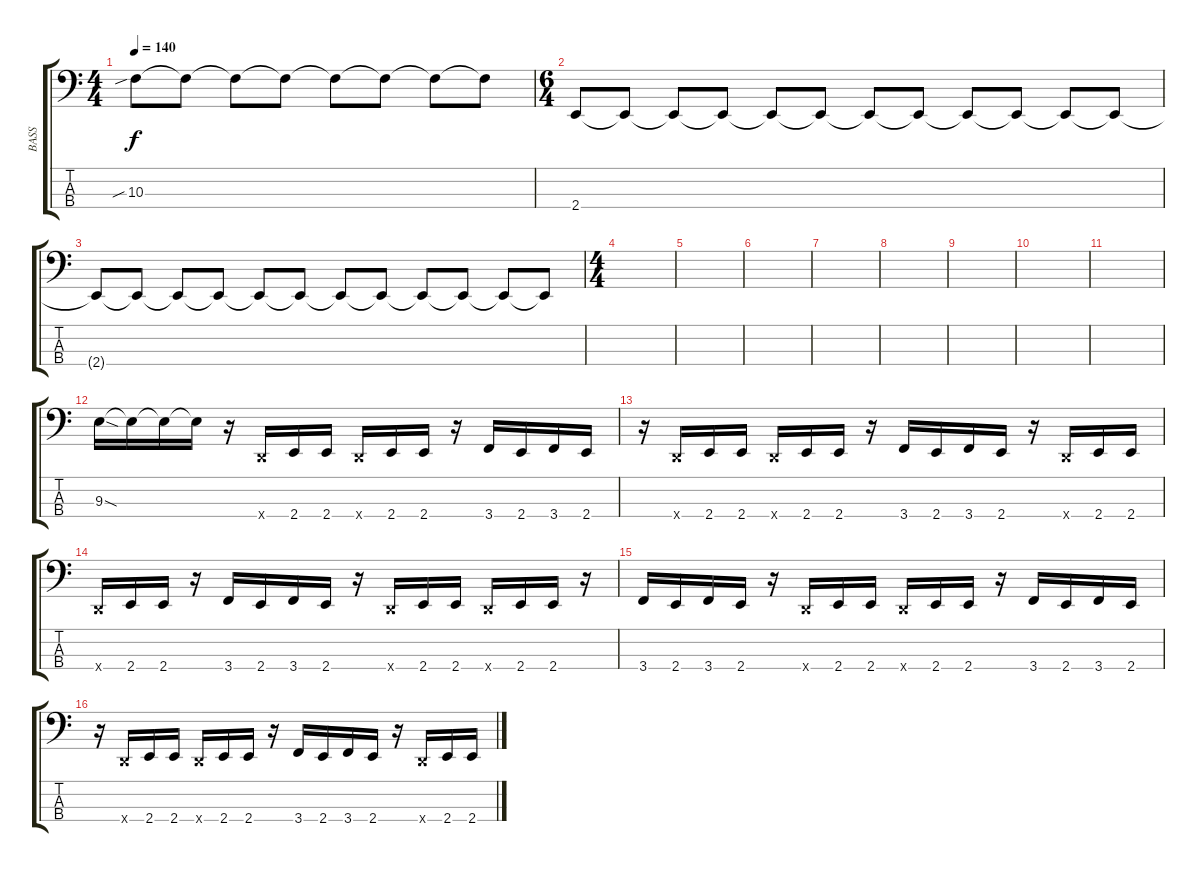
\track ("BASS" "BASS") {instrument electricbassfinger}
\staff {score tabs}
\tuning (F2 C2 G1 D1) {hide}
\ts (4 4)
\tempo 140
\clef f4
\ks c
10.3{sib}.8{dy f} 10.3{t}.8 10.3{t}.8 10.3{t}.8 10.3{t}.8 10.3{t}.8 10.3{t}.8 10.3{t}.8 |
\ts (6 4)
2.4.8 2.4{t}.8 2.4{t}.8 2.4{t}.8 2.4{t}.8 2.4{t}.8 2.4{t}.8 2.4{t}.8 2.4{t}.8 2.4{t}.8 2.4{t}.8 2.4{t}.8 |
2.4{t}.8 2.4{t}.8 2.4{t}.8 2.4{t}.8 2.4{t}.8 2.4{t}.8 2.4{t}.8 2.4{t}.8 2.4{t}.8 2.4{t}.8 2.4{t}.8 2.4{t}.8 |
\ts (4 4)
|
|
|
|
|
|
|
|
9.3{sod}.16 9.3{t}.16 9.3{t}.16 9.3{t}.16 r.16 0.4{x}.16 2.4.16 2.4.16 0.4{x}.16 2.4.16 2.4.16 r.16 3.4.16 2.4.16 3.4.16 2.4.16 |
r.16 0.4{x}.16 2.4.16 2.4.16 0.4{x}.16 2.4.16 2.4.16 r.16 3.4.16 2.4.16 3.4.16 2.4.16 r.16 0.4{x}.16 2.4.16 2.4.16 |
0.4{x}.16 2.4.16 2.4.16 r.16 3.4.16 2.4.16 3.4.16 2.4.16 r.16 0.4{x}.16 2.4.16 2.4.16 0.4{x}.16 2.4.16 2.4.16 r.16 |
3.4.16 2.4.16 3.4.16 2.4.16 r.16 0.4{x}.16 2.4.16 2.4.16 0.4{x}.16 2.4.16 2.4.16 r.16 3.4.16 2.4.16 3.4.16 2.4.16 |
r.16 0.4{x}.16 2.4.16 2.4.16 0.4{x}.16 2.4.16 2.4.16 r.16 3.4.16 2.4.16 3.4.16 2.4.16 r.16 0.4{x}.16 2.4.16 2.4.16
